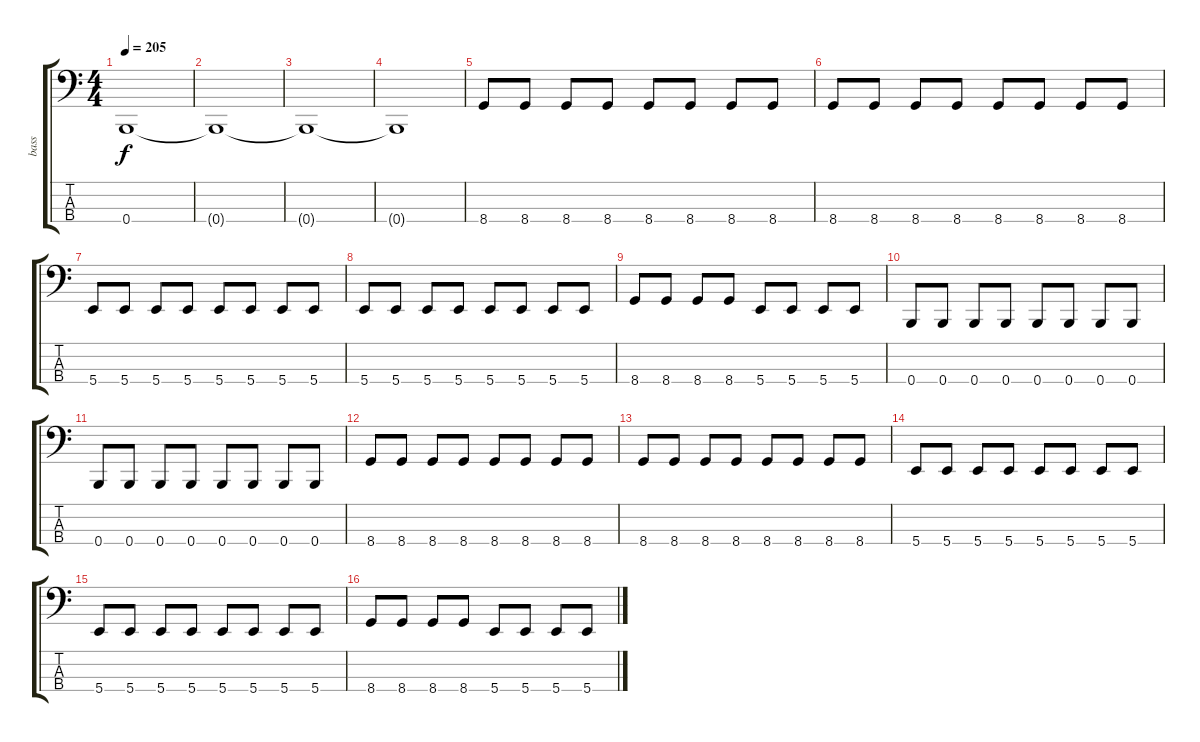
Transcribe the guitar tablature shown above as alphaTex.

\track ("bass" "bass") {instrument electricbasspick}
\staff {score tabs}
\tuning (E2 B1 Gb1 B0) {hide}
\ts (4 4)
\tempo 205
\clef f4
\ks c
0.4.1{dy f} |
0.4{t}.1 |
0.4{t}.1 |
0.4{t}.1 |
8.4.8 8.4.8 8.4.8 8.4.8 8.4.8 8.4.8 8.4.8 8.4.8 |
8.4.8 8.4.8 8.4.8 8.4.8 8.4.8 8.4.8 8.4.8 8.4.8 |
5.4.8 5.4.8 5.4.8 5.4.8 5.4.8 5.4.8 5.4.8 5.4.8 |
5.4.8 5.4.8 5.4.8 5.4.8 5.4.8 5.4.8 5.4.8 5.4.8 |
8.4.8 8.4.8 8.4.8 8.4.8 5.4.8 5.4.8 5.4.8 5.4.8 |
0.4.8 0.4.8 0.4.8 0.4.8 0.4.8 0.4.8 0.4.8 0.4.8 |
0.4.8 0.4.8 0.4.8 0.4.8 0.4.8 0.4.8 0.4.8 0.4.8 |
8.4.8 8.4.8 8.4.8 8.4.8 8.4.8 8.4.8 8.4.8 8.4.8 |
8.4.8 8.4.8 8.4.8 8.4.8 8.4.8 8.4.8 8.4.8 8.4.8 |
5.4.8 5.4.8 5.4.8 5.4.8 5.4.8 5.4.8 5.4.8 5.4.8 |
5.4.8 5.4.8 5.4.8 5.4.8 5.4.8 5.4.8 5.4.8 5.4.8 |
8.4.8 8.4.8 8.4.8 8.4.8 5.4.8 5.4.8 5.4.8 5.4.8
